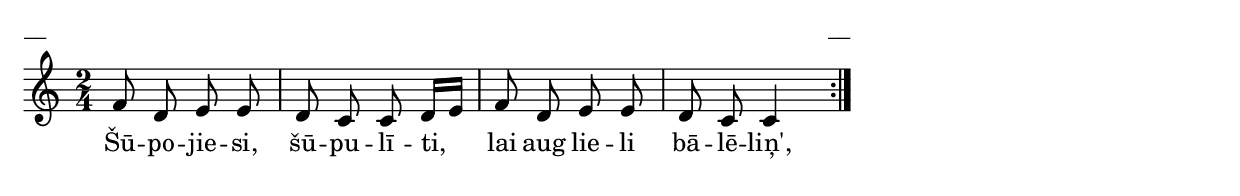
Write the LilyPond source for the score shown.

\version "2.13.16"
%\header {
%    title = "Šūpojiesi, šūpulīti, lai aug lieli bālēliņ'",AA lapas
%}
\paper {
line-width = 14\cm
left-margin = 0.4\cm
between-system-padding = 0.1\cm
between-system-space = 0.1\cm
}
\layout {
indent = #0
ragged-last = ##f
}

voiceA = \relative c' {
\clef "treble"
\key c \major
\repeat volta 2 {
\time 2/4
f8 d e e |
d8 c c d16[ e] |
f8 d e e |
d8 c c4 |
}
} 

lyricA = \lyricmode {
Šū -- po -- jie -- si, šū -- pu -- lī -- ti, lai aug lie -- li bā -- lē -- liņ',
šū -- po -- jie -- si, šū -- pu -- lī -- ti, lai aug lie -- li bā -- lē -- liņ'.
} 

fullScore = <<
\new Staff {
<<
\new Voice = "voiceA" { \oneVoice \autoBeamOff \voiceA }
\lyricsto "voiceA" \new Lyrics \lyricA
>>
}
>>

\score {
\fullScore
\header { piece = "__" opus = "__" }
}
\markup { \with-color #(x11-color 'white) \sans \smaller "__" }
\score {
\unfoldRepeats
\fullScore
\midi {
\context { \Staff \remove "Staff_performer" }
\context { \Voice \consists "Staff_performer" }
}
}


